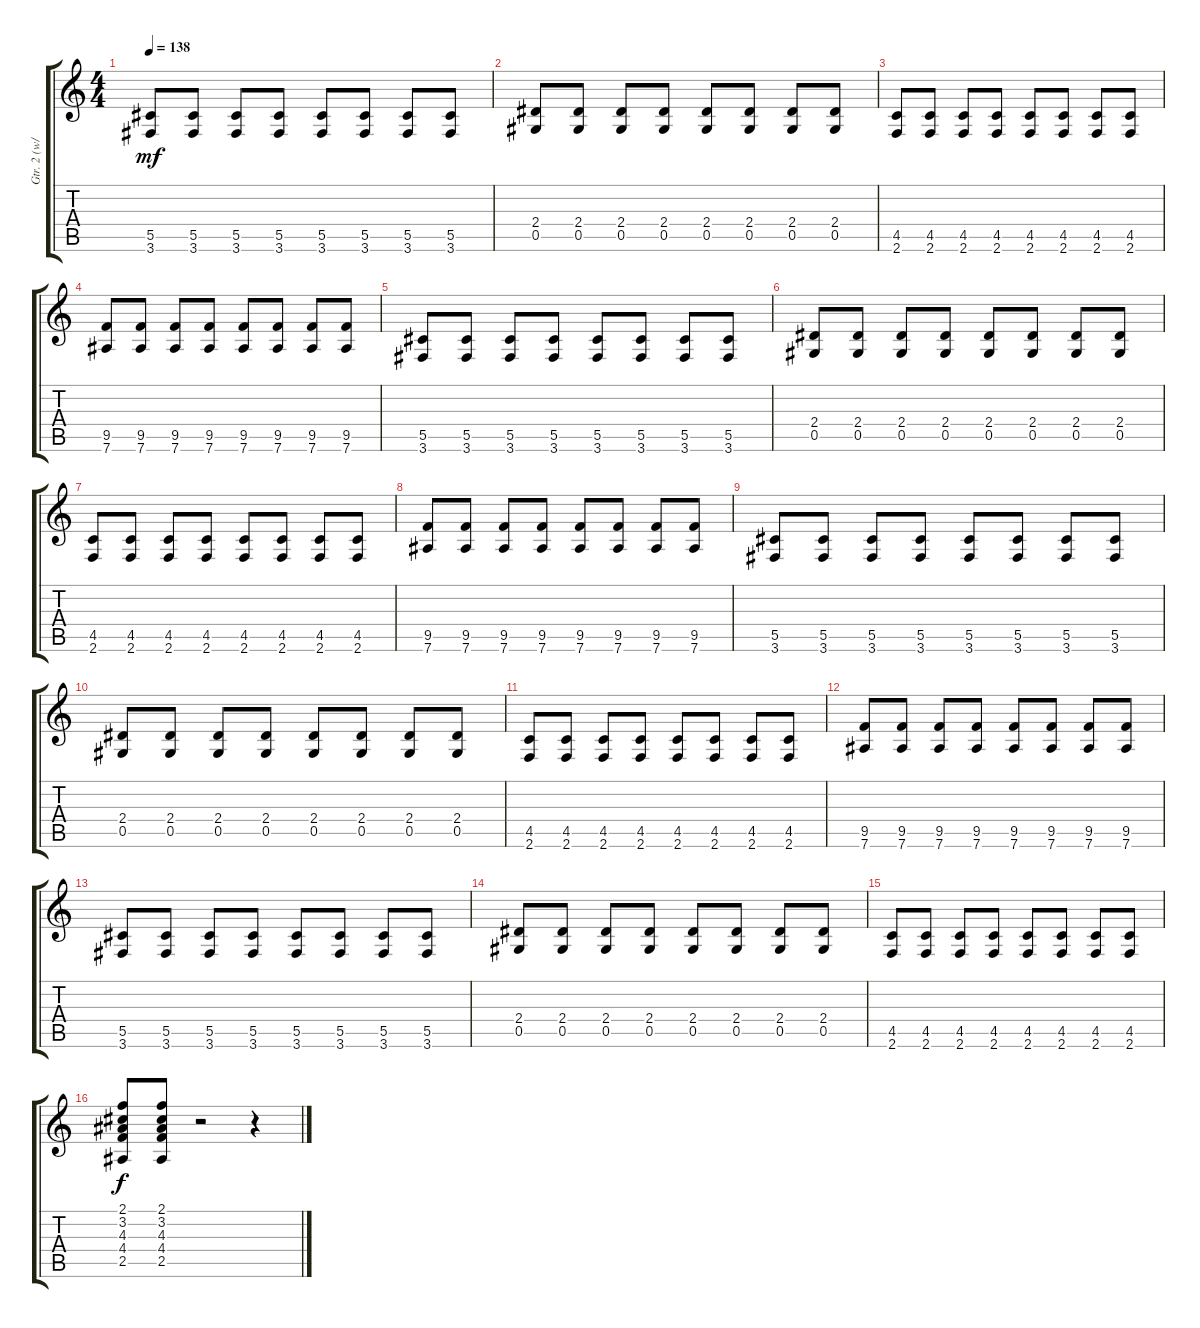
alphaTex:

\track ("Gtr. 2 (w/dist.)" "Gtr. 2 (w/") {instrument overdrivenguitar}
\staff {score tabs}
\tuning (Eb4 Bb3 Gb3 Db3 Ab2 Eb2) {hide}
\ts (4 4)
\tempo 138
\clef g2
\ks c
(5.5 3.6).8{dy mf} (5.5 3.6).8 (5.5 3.6).8 (5.5 3.6).8 (5.5 3.6).8 (5.5 3.6).8 (5.5 3.6).8 (5.5 3.6).8 |
(2.4 0.5).8 (2.4 0.5).8 (2.4 0.5).8 (2.4 0.5).8 (2.4 0.5).8 (2.4 0.5).8 (2.4 0.5).8 (2.4 0.5).8 |
(4.5 2.6).8 (4.5 2.6).8 (4.5 2.6).8 (4.5 2.6).8 (4.5 2.6).8 (4.5 2.6).8 (4.5 2.6).8 (4.5 2.6).8 |
(9.5 7.6).8 (9.5 7.6).8 (9.5 7.6).8 (9.5 7.6).8 (9.5 7.6).8 (9.5 7.6).8 (9.5 7.6).8 (9.5 7.6).8 |
(5.5 3.6).8 (5.5 3.6).8 (5.5 3.6).8 (5.5 3.6).8 (5.5 3.6).8 (5.5 3.6).8 (5.5 3.6).8 (5.5 3.6).8 |
(2.4 0.5).8 (2.4 0.5).8 (2.4 0.5).8 (2.4 0.5).8 (2.4 0.5).8 (2.4 0.5).8 (2.4 0.5).8 (2.4 0.5).8 |
(4.5 2.6).8 (4.5 2.6).8 (4.5 2.6).8 (4.5 2.6).8 (4.5 2.6).8 (4.5 2.6).8 (4.5 2.6).8 (4.5 2.6).8 |
(9.5 7.6).8 (9.5 7.6).8 (9.5 7.6).8 (9.5 7.6).8 (9.5 7.6).8 (9.5 7.6).8 (9.5 7.6).8 (9.5 7.6).8 |
(5.5 3.6).8 (5.5 3.6).8 (5.5 3.6).8 (5.5 3.6).8 (5.5 3.6).8 (5.5 3.6).8 (5.5 3.6).8 (5.5 3.6).8 |
(2.4 0.5).8 (2.4 0.5).8 (2.4 0.5).8 (2.4 0.5).8 (2.4 0.5).8 (2.4 0.5).8 (2.4 0.5).8 (2.4 0.5).8 |
(4.5 2.6).8 (4.5 2.6).8 (4.5 2.6).8 (4.5 2.6).8 (4.5 2.6).8 (4.5 2.6).8 (4.5 2.6).8 (4.5 2.6).8 |
(9.5 7.6).8 (9.5 7.6).8 (9.5 7.6).8 (9.5 7.6).8 (9.5 7.6).8 (9.5 7.6).8 (9.5 7.6).8 (9.5 7.6).8 |
(5.5 3.6).8 (5.5 3.6).8 (5.5 3.6).8 (5.5 3.6).8 (5.5 3.6).8 (5.5 3.6).8 (5.5 3.6).8 (5.5 3.6).8 |
(2.4 0.5).8 (2.4 0.5).8 (2.4 0.5).8 (2.4 0.5).8 (2.4 0.5).8 (2.4 0.5).8 (2.4 0.5).8 (2.4 0.5).8 |
(4.5 2.6).8 (4.5 2.6).8 (4.5 2.6).8 (4.5 2.6).8 (4.5 2.6).8 (4.5 2.6).8 (4.5 2.6).8 (4.5 2.6).8 |
(2.1 3.2 4.3 4.4 2.5).8{dy f} (2.1 3.2 4.3 4.4 2.5).8 r.2 r.4
